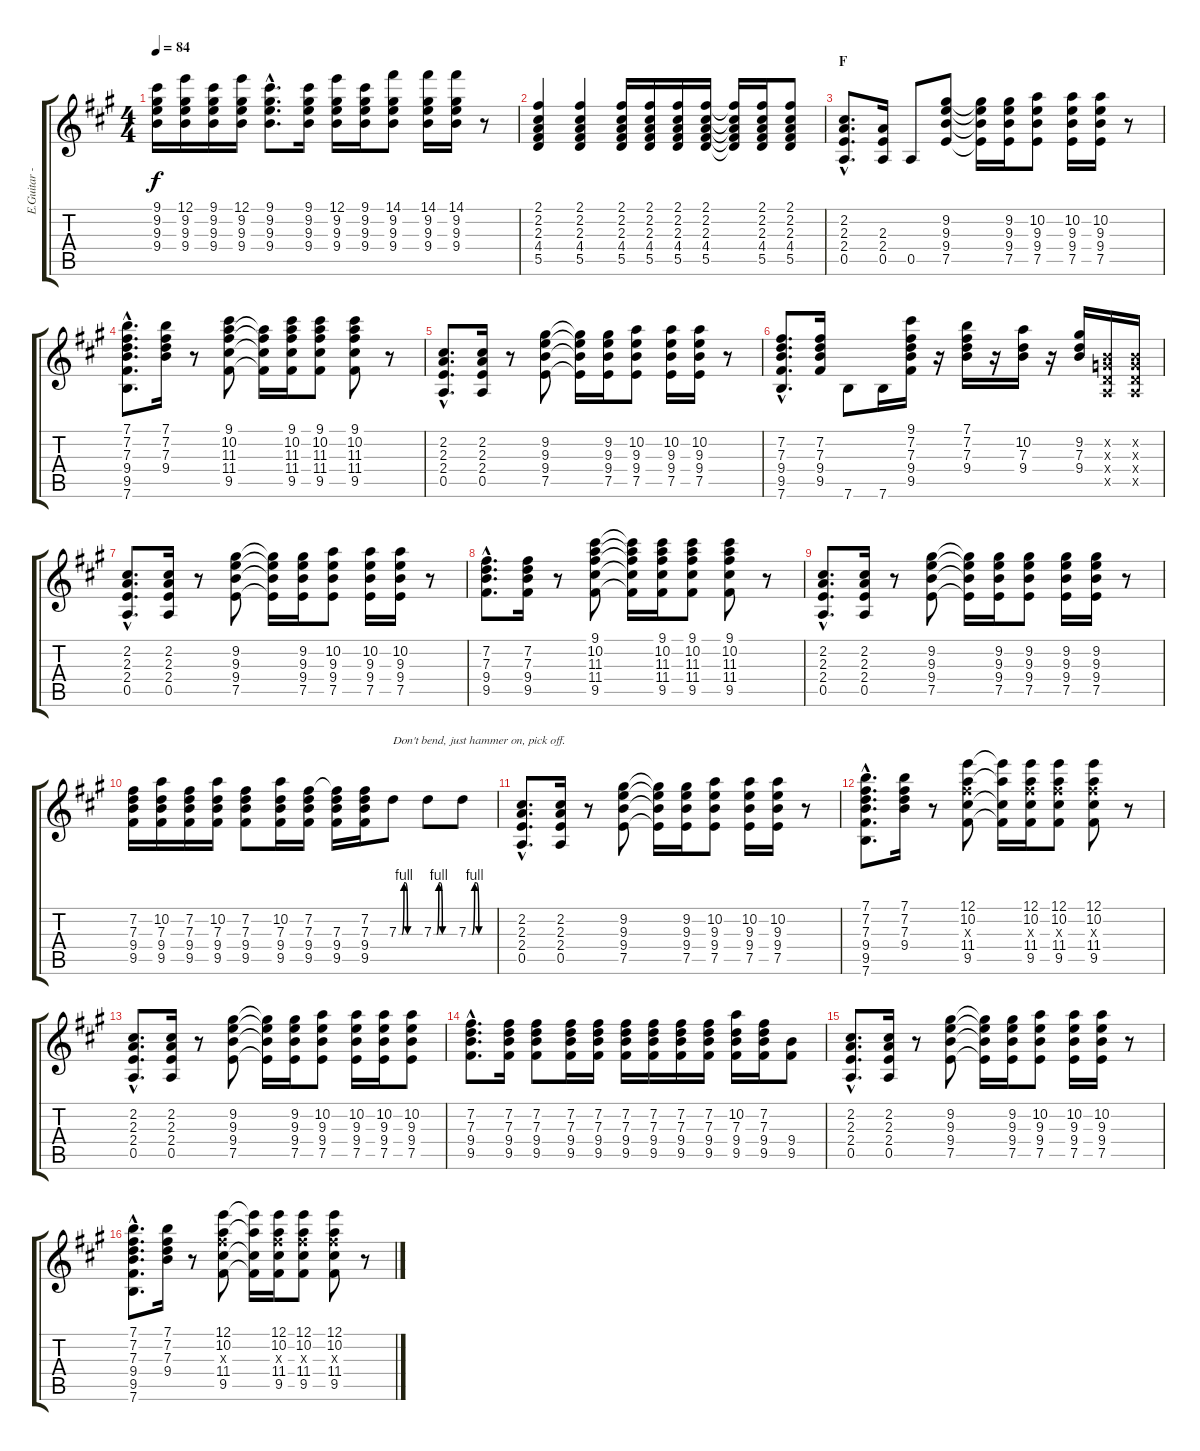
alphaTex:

\track ("E.Guitar - John F" "E.Guitar -") {instrument acousticguitarnylon}
\staff {score tabs}
\tuning (E4 B3 G3 D3 A2 E2) {hide}
\ts (4 4)
\tempo 84
\clef g2
\ks a
(9.1 9.2 9.3 9.4).16{dy f} (12.1 9.2 9.3 9.4).16 (9.1 9.2 9.3 9.4).16 (12.1 9.2 9.3 9.4).16 (9.1{hac} 9.2{hac} 9.3{hac} 9.4{hac}).8{d} (9.1 9.2 9.3 9.4).16 (12.1 9.2 9.3 9.4).16 (9.1 9.2 9.3 9.4).16 (14.1 9.2 9.3 9.4).8 (14.1 9.2 9.3 9.4).16 (14.1 9.2 9.3 9.4).16 r.8 |
(2.1 2.2 2.3 4.4 5.5).4 (2.1 2.2 2.3 4.4 5.5).4 (2.1 2.2 2.3 4.4 5.5).16 (2.1 2.2 2.3 4.4 5.5).16 (2.1 2.2 2.3 4.4 5.5).16 (2.1 2.2 2.3 4.4 5.5).16 (2.1{t} 2.2{t} 2.3{t} 4.4{t} 5.5{t}).16 (2.1 2.2 2.3 4.4 5.5).16 (2.1 2.2 2.3 4.4 5.5).8 |
\section ("" "F")
(2.2{hac} 2.3{hac} 2.4{hac} 0.5{hac}).8{d} (2.3 2.4 0.5).16 0.5.8 (9.2 9.3 9.4 7.5).8 (9.2{t} 9.3{t} 9.4{t} 7.5{t}).16 (9.2 9.3 9.4 7.5).16 (10.2 9.3 9.4 7.5).8 (10.2 9.3 9.4 7.5).16 (10.2 9.3 9.4 7.5).16 r.8 |
(7.1{hac} 7.2{hac} 7.3{hac} 9.4{hac} 9.5{hac} 7.6{hac}).8{d} (7.1 7.2 7.3 9.4).16 r.8 (9.1 10.2 11.3 11.4 9.5).8 (10.2{t} 11.3{t} 11.4{t} 9.5{t}).16 (9.1 10.2 11.3 11.4 9.5).16 (9.1 10.2 11.3 11.4 9.5).8 (9.1 10.2 11.3 11.4 9.5).8 r.8 |
(2.2{hac} 2.3{hac} 2.4{hac} 0.5{hac}).8{d} (2.2 2.3 2.4 0.5).16 r.8 (9.2 9.3 9.4 7.5).8 (9.2{t} 9.3{t} 9.4{t} 7.5{t}).16 (9.2 9.3 9.4 7.5).16 (10.2 9.3 9.4 7.5).8 (10.2 9.3 9.4 7.5).16 (10.2 9.3 9.4 7.5).16 r.8 |
(7.2{hac} 7.3{hac} 9.4{hac} 9.5{hac} 7.6{hac}).8{d} (7.2 7.3 9.4 9.5).16 7.6.8 7.6.16 (9.1 7.2 7.3 9.4 9.5).16 r.16 (7.1 7.2 7.3 9.4).16 r.16 (10.2 7.3 9.4).16 r.16 (9.2 7.3 9.4).16 (0.2{x} 0.3{x} 0.4{x} 0.5{x}).16 (0.2{x} 0.3{x} 0.4{x} 0.5{x}).16 |
(2.2{hac} 2.3{hac} 2.4{hac} 0.5{hac}).8{d} (2.2 2.3 2.4 0.5).16 r.8 (9.2 9.3 9.4 7.5).8 (9.2{t} 9.3{t} 9.4{t} 7.5{t}).16 (9.2 9.3 9.4 7.5).16 (10.2 9.3 9.4 7.5).8 (10.2 9.3 9.4 7.5).16 (10.2 9.3 9.4 7.5).16 r.8 |
(7.2{hac} 7.3{hac} 9.4{hac} 9.5{hac}).8{d} (7.2 7.3 9.4 9.5).16 r.8 (9.1 10.2 11.3 11.4 9.5).8 (9.1{t} 10.2{t} 11.3{t} 11.4{t} 9.5{t}).16 (9.1 10.2 11.3 11.4 9.5).16 (9.1 10.2 11.3 11.4 9.5).8 (9.1 10.2 11.3 11.4 9.5).8 r.8 |
(2.2{hac} 2.3{hac} 2.4{hac} 0.5{hac}).8{d} (2.2 2.3 2.4 0.5).16 r.8 (9.2 9.3 9.4 7.5).8 (9.2{t} 9.3{t} 9.4{t} 7.5{t}).16 (9.2 9.3 9.4 7.5).16 (9.2 9.3 9.4 7.5).8 (9.2 9.3 9.4 7.5).16 (9.2 9.3 9.4 7.5).16 r.8 |
(7.2 7.3 9.4 9.5).16 (10.2 7.3 9.4 9.5).16 (7.2 7.3 9.4 9.5).16 (10.2 7.3 9.4 9.5).16 (7.2 7.3 9.4 9.5).8 (10.2 7.3 9.4 9.5).16 (7.2 7.3 9.4 9.5).16 (7.2{t} 7.3 9.4 9.5).16 (7.2 7.3 9.4 9.5).16 7.3{be (custom 0 0 9 0 15 4 20 4 25 0 30 0 45 0 60 0)}.8{txt "Don't bend, just hammer on, pick off."} 7.3{be (custom 0 0 9 0 15 4 20 4 25 0 30 0 45 0 60 0)}.8 7.3{be (custom 0 0 9 0 15 4 20 4 25 0 30 0 45 0 60 0)}.8 |
(2.2{hac} 2.3{hac} 2.4{hac} 0.5{hac}).8{d} (2.2 2.3 2.4 0.5).16 r.8 (9.2 9.3 9.4 7.5).8 (9.2{t} 9.3{t} 9.4{t} 7.5{t}).16 (9.2 9.3 9.4 7.5).16 (10.2 9.3 9.4 7.5).8 (10.2 9.3 9.4 7.5).16 (10.2 9.3 9.4 7.5).16 r.8 |
(7.1{hac} 7.2{hac} 7.3{hac} 9.4{hac} 9.5{hac} 7.6{hac}).8{d} (7.1 7.2 7.3 9.4).16 r.8 (12.1 10.2 11.3{x} 11.4 9.5).8 (12.1{t} 10.2{t} 11.4{t} 9.5{t}).16 (12.1 10.2 11.3{x} 11.4 9.5).16 (12.1 10.2 11.3{x} 11.4 9.5).8 (12.1 10.2 11.3{x} 11.4 9.5).8 r.8 |
(2.2{hac} 2.3{hac} 2.4{hac} 0.5{hac}).8{d} (2.2 2.3 2.4 0.5).16 r.8 (9.2 9.3 9.4 7.5).8 (9.2{t} 9.3{t} 9.4{t} 7.5{t}).16 (9.2 9.3 9.4 7.5).16 (10.2 9.3 9.4 7.5).8 (10.2 9.3 9.4 7.5).16 (10.2 9.3 9.4 7.5).16 (10.2 9.3 9.4 7.5).8 |
(7.2{hac} 7.3{hac} 9.4{hac} 9.5{hac}).8{d} (7.2 7.3 9.4 9.5).16 (7.2 7.3 9.4 9.5).8 (7.2 7.3 9.4 9.5).16 (7.2 7.3 9.4 9.5).16 (7.2 7.3 9.4 9.5).16 (7.2 7.3 9.4 9.5).16 (7.2 7.3 9.4 9.5).16 (7.2 7.3 9.4 9.5).16 (10.2 7.3 9.4 9.5).16 (7.2 7.3 9.4 9.5).16 (9.4 9.5).8 |
(2.2{hac} 2.3{hac} 2.4{hac} 0.5{hac}).8{d} (2.2 2.3 2.4 0.5).16 r.8 (9.2 9.3 9.4 7.5).8 (9.2{t} 9.3{t} 9.4{t} 7.5{t}).16 (9.2 9.3 9.4 7.5).16 (10.2 9.3 9.4 7.5).8 (10.2 9.3 9.4 7.5).16 (10.2 9.3 9.4 7.5).16 r.8 |
(7.1{hac} 7.2{hac} 7.3{hac} 9.4{hac} 9.5{hac} 7.6{hac}).8{d} (7.1 7.2 7.3 9.4).16 r.8 (12.1 10.2 11.3{x} 11.4 9.5).8 (12.1{t} 10.2{t} 11.4{t} 9.5{t}).16 (12.1 10.2 11.3{x} 11.4 9.5).16 (12.1 10.2 11.3{x} 11.4 9.5).8 (12.1 10.2 11.3{x} 11.4 9.5).8 r.8
